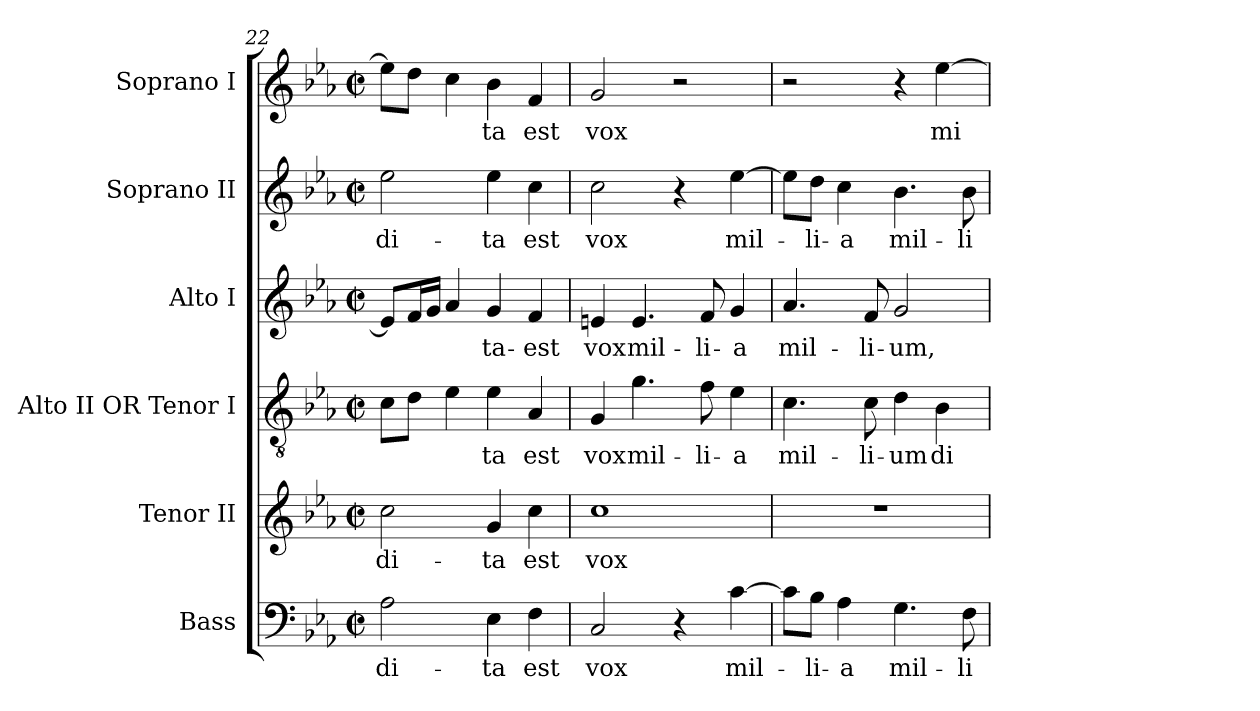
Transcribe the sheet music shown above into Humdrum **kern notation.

**kern	**text	**kern	**text	**kern	**text	**kern	**text	**kern	**text	**kern	**text
*part6	*part6	*part5	*part5	*part4	*part4	*part3	*part3	*part2	*part2	*part1	*part1
*staff6	*staff6	*staff5	*staff5	*staff4	*staff4	*staff3	*staff3	*staff2	*staff2	*staff1	*staff1
*I"Bass	*	*I"Tenor II	*	*I"Alto II  OR    Tenor I	*	*I"Alto I	*	*I"Soprano II	*	*I"Soprano I	*
*I'B.	*	*I'T. II	*	*I'T. I	*	*I'A.	*	*I'S. II	*	*I'S. I	*
*clefF4	*	*clefG2	*	*clefGv2	*	*clefG2	*	*clefG2	*	*clefG2	*
*	*	*ITrd7c12	*	*ITrd7c12	*	*	*	*	*	*	*
*k[b-e-a-]	*	*k[b-e-a-]	*	*k[b-e-a-]	*	*k[b-e-a-]	*	*k[b-e-a-]	*	*k[b-e-a-]	*
*c:	*	*c:	*	*c:	*	*c:	*	*c:	*	*c:	*
*M2/2	*	*M2/2	*	*M2/2	*	*M2/2	*	*M2/2	*	*M2/2	*
*met(c|)	*	*met(c|)	*	*met(c|)	*	*met(c|)	*	*met(c|)	*	*met(c|)	*
=22	=22	=22	=22	=22	=22	=22	=22	=22	=22	=22	=22
!	!LO:LY:b:color=#000000	!	!	!	!	!	!	!	!	!	!
!	!	!	!LO:LY:b:color=#000000	!	!	!	!	!	!	!	!
!	!	!	!	!	!	!	!	!	!LO:LY:b:color=#000000	!	!
2A-i\	-di-	2ci\	-di-	8Ci\L	.	8e-i/L]	.	2ee-i\	-di-	8ee-i\L]	.
.	.	.	.	8Di\J	.	16fi/L	.	.	.	8ddi\J	.
.	.	.	.	.	.	16gi/JJ	.	.	.	.	.
.	.	.	.	4E-i\	.	4a-i/	.	.	.	4cci\	.
!	!LO:LY:b:color=#000000	!	!	!	!	!	!	!	!	!	!
!	!	!	!LO:LY:b:color=#000000	!	!	!	!	!	!	!	!
!	!	!	!	!	!LO:LY:b:color=#000000	!	!	!	!	!	!
!	!	!	!	!	!	!	!LO:LY:b:color=#000000	!	!	!	!
!	!	!	!	!	!	!	!	!	!LO:LY:b:color=#000000	!	!
!	!	!	!	!	!	!	!	!	!	!	!LO:LY:b:color=#000000
4E-i\	-ta	4Gi/	-ta	4E-i\	-ta	4gi/	-ta-	4ee-i\	-ta	4b-i\	-ta
!	!LO:LY:b:color=#000000	!	!	!	!	!	!	!	!	!	!
!	!	!	!LO:LY:b:color=#000000	!	!	!	!	!	!	!	!
!	!	!	!	!	!LO:LY:b:color=#000000	!	!	!	!	!	!
!	!	!	!	!	!	!	!LO:LY:b:color=#000000	!	!	!	!
!	!	!	!	!	!	!	!	!	!LO:LY:b:color=#000000	!	!
!	!	!	!	!	!	!	!	!	!	!	!LO:LY:b:color=#000000
4Fi\	est	4ci\	est	4AA-i/	est	4fi/	-est	4cci\	est	4fi/	est
=23	=23	=23	=23	=23	=23	=23	=23	=23	=23	=23	=23
!	!LO:LY:b:color=#000000	!	!	!	!	!	!	!	!	!	!
!	!	!	!LO:LY:b:color=#000000	!	!	!	!	!	!	!	!
!	!	!	!	!	!LO:LY:b:color=#000000	!	!	!	!	!	!
!	!	!	!	!	!	!	!LO:LY:b:color=#000000	!	!	!	!
!	!	!	!	!	!	!	!	!	!LO:LY:b:color=#000000	!	!
!	!	!	!	!	!	!	!	!	!	!	!LO:LY:b:color=#000000
2Ci/	vox	1ci	vox	4GGi/	vox	4eni/	vox	2cci\	vox	2gi/	vox
!	!	!	!	!	!LO:LY:b:color=#000000	!	!	!	!	!	!
!	!	!	!	!	!	!	!LO:LY:b:color=#000000	!	!	!	!
.	.	.	.	4.Gi\	mil-	4.ei/	mil-	.	.	.	.
4r	.	.	.	.	.	.	.	4r	.	2r	.
!	!	!	!	!	!LO:LY:b:color=#000000	!	!	!	!	!	!
!	!	!	!	!	!	!	!LO:LY:b:color=#000000	!	!	!	!
.	.	.	.	8Fi\	-li-	8fi/	-li-	.	.	.	.
!	!LO:LY:b:color=#000000	!	!	!	!	!	!	!	!	!	!
!	!	!	!	!	!LO:LY:b:color=#000000	!	!	!	!	!	!
!	!	!	!	!	!	!	!LO:LY:b:color=#000000	!	!	!	!
!	!	!	!	!	!	!	!	!	!LO:LY:b:color=#000000	!	!
[>4ci\	mil-	.	.	4E-i\	-a	4gi/	-a	[>4ee-i\	mil-	.	.
=24	=24	=24	=24	=24	=24	=24	=24	=24	=24	=24	=24
!	!	!	!	!	!LO:LY:b:color=#000000	!	!	!	!	!	!
!	!	!	!	!	!	!	!LO:LY:b:color=#000000	!	!	!	!
8ci\L]	.	1r	.	4.Ci\	mil-	4.a-i/	mil-	8ee-i\L]	.	2r	.
!	!LO:LY:b:color=#000000	!	!	!	!	!	!	!	!	!	!
!	!	!	!	!	!	!	!	!	!LO:LY:b:color=#000000	!	!
8B-i\J	-li-	.	.	.	.	.	.	8ddi\J	-li-	.	.
!	!LO:LY:b:color=#000000	!	!	!	!	!	!	!	!	!	!
!	!	!	!	!	!	!	!	!	!LO:LY:b:color=#000000	!	!
4A-i\	-a	.	.	.	.	.	.	4cci\	-a	.	.
!	!	!	!	!	!LO:LY:b:color=#000000	!	!	!	!	!	!
!	!	!	!	!	!	!	!LO:LY:b:color=#000000	!	!	!	!
.	.	.	.	8Ci\	-li-	8fi/	-li-	.	.	.	.
!	!LO:LY:b:color=#000000	!	!	!	!	!	!	!	!	!	!
!	!	!	!	!	!LO:LY:b:color=#000000	!	!	!	!	!	!
!	!	!	!	!	!	!	!LO:LY:b:color=#000000	!	!	!	!
!	!	!	!	!	!	!	!	!	!LO:LY:b:color=#000000	!	!
4.Gi\	mil-	.	.	4Di\	-um	2gi/	-um,	4.b-i\	mil-	4r	.
!	!	!	!	!	!LO:LY:b:color=#000000	!	!	!	!	!	!
!	!	!	!	!	!	!	!	!	!	!	!LO:LY:b:color=#000000
.	.	.	.	4BB-i\	di-	.	.	.	.	[>4ee-i\	mi-
!	!LO:LY:b:color=#000000	!	!	!	!	!	!	!	!	!	!
!	!	!	!	!	!	!	!	!	!LO:LY:b:color=#000000	!	!
8Fi\	-li-	.	.	.	.	.	.	8b-i\	-li-	.	.
=	=	=	=	=	=	=	=	=	=	=	=
*-	*-	*-	*-	*-	*-	*-	*-	*-	*-	*-	*-
